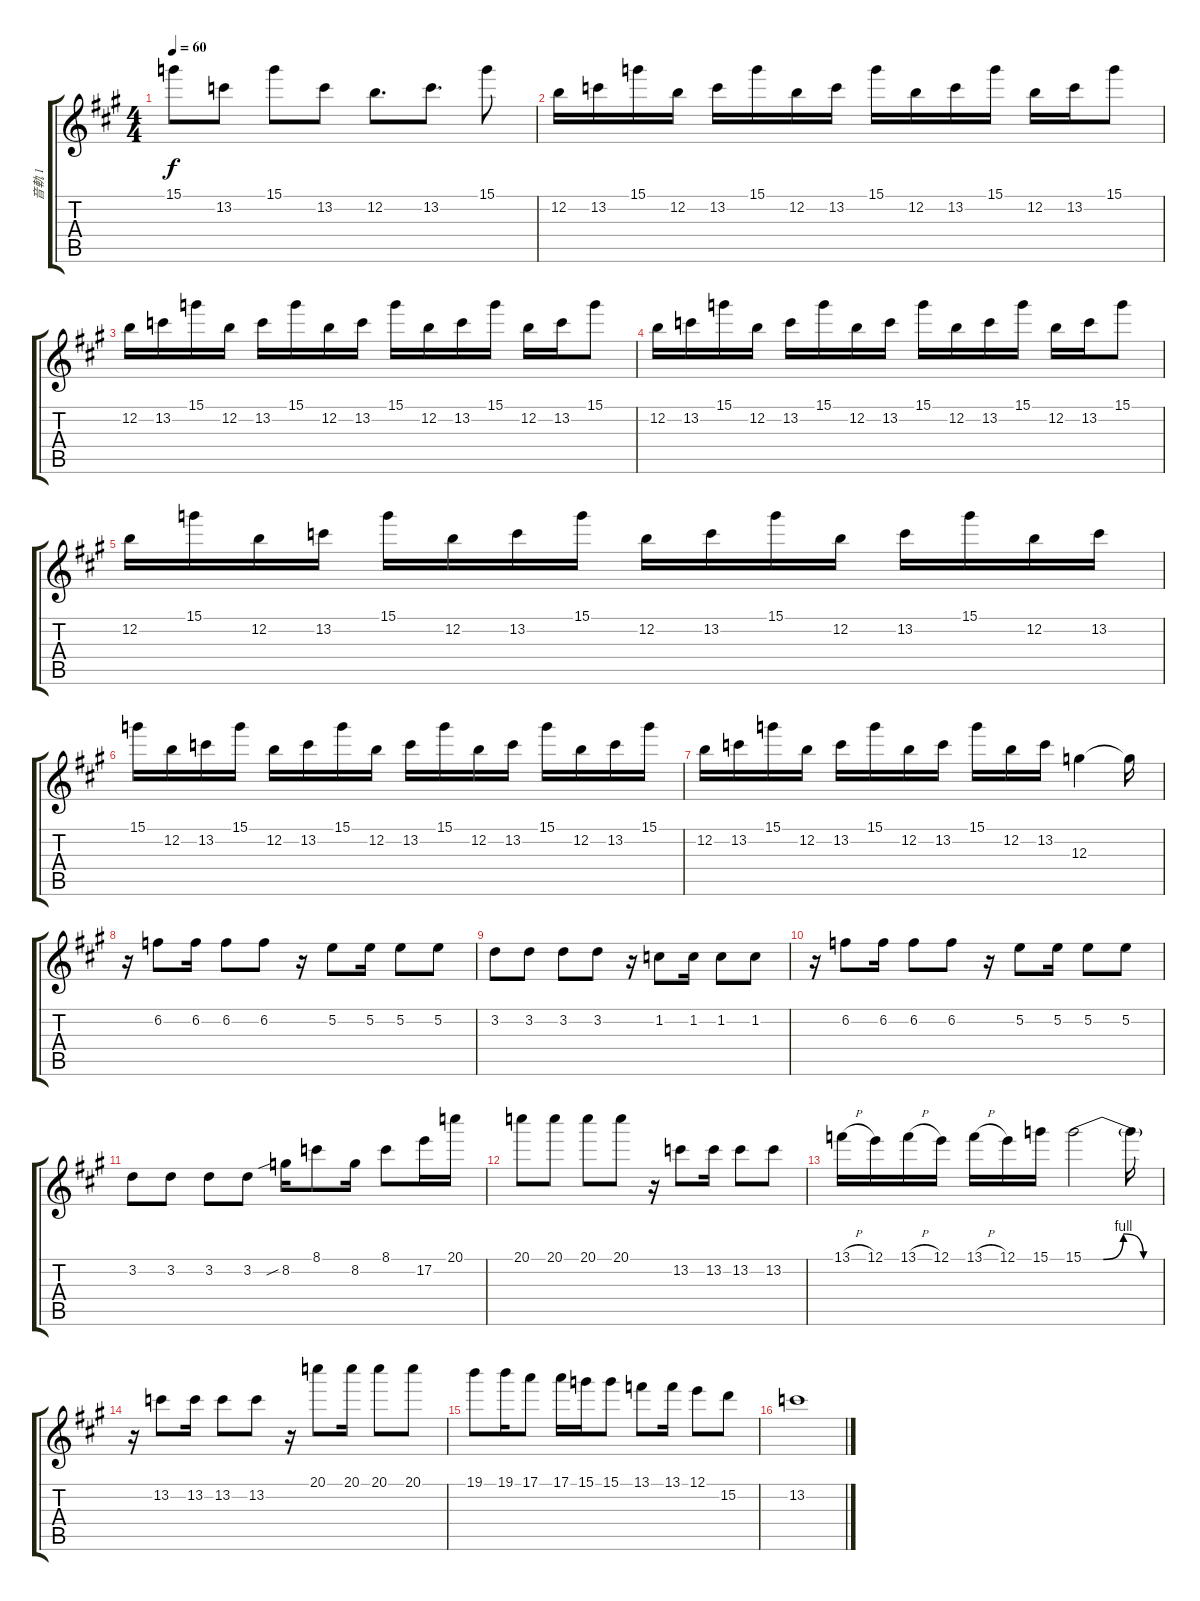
\track ("音軌 1" "音軌 1") {instrument electricguitarjazz}
\staff {score tabs}
\tuning (E4 B3 G3 D3 A2 E2) {hide}
\ts (4 4)
\tempo 60
\clef g2
\ks a
15.1.8{dy f} 13.2.8 15.1.8 13.2.8 12.2.8{d} 13.2.8{d} 15.1.8 |
12.2.16 13.2.16 15.1.16 12.2.16 13.2.16 15.1.16 12.2.16 13.2.16 15.1.16 12.2.16 13.2.16 15.1.16 12.2.16 13.2.16 15.1.8 |
12.2.16 13.2.16 15.1.16 12.2.16 13.2.16 15.1.16 12.2.16 13.2.16 15.1.16 12.2.16 13.2.16 15.1.16 12.2.16 13.2.16 15.1.8 |
12.2.16 13.2.16 15.1.16 12.2.16 13.2.16 15.1.16 12.2.16 13.2.16 15.1.16 12.2.16 13.2.16 15.1.16 12.2.16 13.2.16 15.1.8 |
12.2.16 15.1.16 12.2.16 13.2.16 15.1.16 12.2.16 13.2.16 15.1.16 12.2.16 13.2.16 15.1.16 12.2.16 13.2.16 15.1.16 12.2.16 13.2.16 |
15.1.16 12.2.16 13.2.16 15.1.16 12.2.16 13.2.16 15.1.16 12.2.16 13.2.16 15.1.16 12.2.16 13.2.16 15.1.16 12.2.16 13.2.16 15.1.16 |
12.2.16 13.2.16 15.1.16 12.2.16 13.2.16 15.1.16 12.2.16 13.2.16 15.1.16 12.2.16 13.2.16 12.3.4 12.3{t}.16 |
r.16{instrument overdrivenguitar} 6.2.8 6.2.16 6.2.8 6.2.8 r.16 5.2.8 5.2.16 5.2.8 5.2.8 |
3.2.8 3.2.8 3.2.8 3.2.8 r.16 1.2.8 1.2.16 1.2.8 1.2.8 |
r.16 6.2.8 6.2.16 6.2.8 6.2.8 r.16 5.2.8 5.2.16 5.2.8 5.2.8 |
3.2.8 3.2.8 3.2.8 3.2.8 8.2{sib}.16 8.1.8 8.2.16 8.1.8 17.2.16 20.1.16 |
20.1.8 20.1.8 20.1.8 20.1.8 r.16 13.2.8 13.2.16 13.2.8 13.2.8 |
13.1{h}.16 12.1.16 13.1{h}.16 12.1.16 13.1{h}.16 12.1.16 15.1.16 15.1{be (custom 0 0 15 0 30 4 45 0 60 0)}.2 15.1{t}.16 |
r.16 13.2.8 13.2.16 13.2.8 13.2.8 r.16 20.1.8 20.1.16 20.1.8 20.1.8 |
19.1.8 19.1.16 17.1.8 17.1.16 15.1.16 15.1.8 13.1.8 13.1.16 12.1.8 15.2.8 |
13.2.1
